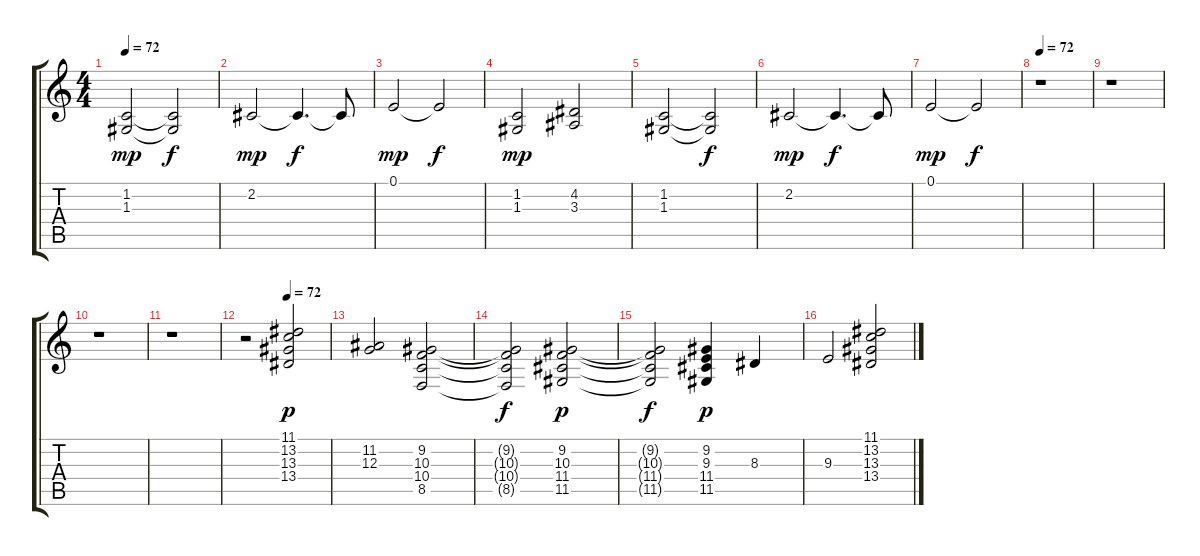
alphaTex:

\track "" {instrument synthstrings1}
\staff {score tabs}
\tuning (E4 B3 G3 D3 A2 E2) {hide}
\ts (4 4)
\tempo 72
\clef g2
\ks c
(1.2 1.3).2{dy mp} (1.2{t} 1.3{t}).2{dy f} |
2.2.2{dy mp} 2.2{t}.4{d dy f} 2.2{t}.8 |
0.1.2{dy mp} 0.1{t}.2{dy f} |
(1.2 1.3).2{dy mp} (4.2 3.3).2 |
(1.2 1.3).2 (1.2{t} 1.3{t}).2{dy f} |
2.2.2{dy mp} 2.2{t}.4{d dy f} 2.2{t}.8 |
0.1.2{dy mp} 0.1{t}.2{dy f} |
\tempo 72
r.1 |
r.1 |
r.1 |
r.1 |
\tempo (72 0.5)
r.2 (11.1 13.2 13.3 13.4).2{dy p} |
(11.2 12.3).2 (9.2 10.3 10.4 8.5).2 |
(9.2{t} 10.3{t} 10.4{t} 8.5{t}).2{dy f} (9.2 10.3 11.4 11.5).2{dy p} |
(9.2{t} 10.3{t} 11.4{t} 11.5{t}).2{dy f} (9.2 9.3 11.4 11.5).4{dy p} 8.3.4 |
9.3.2 (11.1 13.2 13.3 13.4).2
